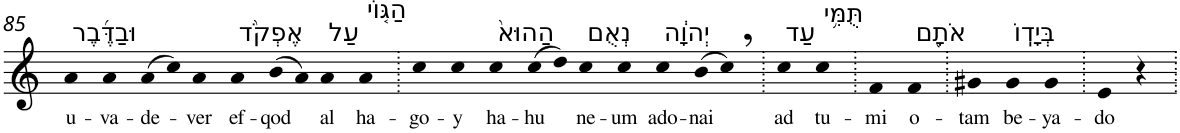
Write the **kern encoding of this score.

**kern	**text
*part1	*part1
*staff1	*staff1
*I"Piano	*
*I'Pno	*
!!LO:PB:g=z
*clefG2	*
*k[]	*
=85	=85
!LO:TX:a:t=וּבַדֶּ֜בֶר	!
!	!LO:LY:b
4a	u-
!	!LO:LY:b
4a	-va-
!	!LO:LY:b
(>8a	-de-
8cc)	.
!	!LO:LY:b
4a	-ver
!LO:TX:a:t=אֶפְקֹ֨ד	!
!	!LO:LY:b
4a	ef-
!	!LO:LY:b
(>8b	-qod
8a)	.
!LO:TX:a:t=עַל	!
!	!LO:LY:b
4a	al
!LO:TX:a:t=הַגּ֤וֹי	!
!	!LO:LY:b
4a	ha-
=86.	=86.
!	!LO:LY:b
4cc	-go-
!	!LO:LY:b
4cc	-y
!LO:TX:a:t=הַהוּא֙	!
!	!LO:LY:b
4cc	ha-
!	!LO:LY:b
(>8cc	-hu
8dd)	.
!LO:TX:a:t=נְאֻם	!
!	!LO:LY:b
4cc	ne-
!	!LO:LY:b
4cc	-um
!LO:TX:a:t=יְהוָ֔ה	!
!	!LO:LY:b
4cc	ado-
!	!LO:LY:b
(>8b	-nai
8cc,)	.
=87.	=87.
!LO:TX:a:t=עַד	!
!	!LO:LY:b
4cc	ad
!LO:TX:a:t=תֻּמִּ֥י	!
!	!LO:LY:b
4cc	tu-
=88.	=88.
!	!LO:LY:b
4f	-mi
!LO:TX:a:t=אֹתָ֖ם	!
!	!LO:LY:b
4f	o-
=89.	=89.
!	!LO:LY:b
4g#X	-tam
!LO:TX:a:t=בְּיָדֽוֹ	!
!	!LO:LY:b
4g#	be-
!	!LO:LY:b
4g#	-ya-
=90.	=90.
!	!LO:LY:b
4e	-do
4r	.
=.	=.
*-	*-
